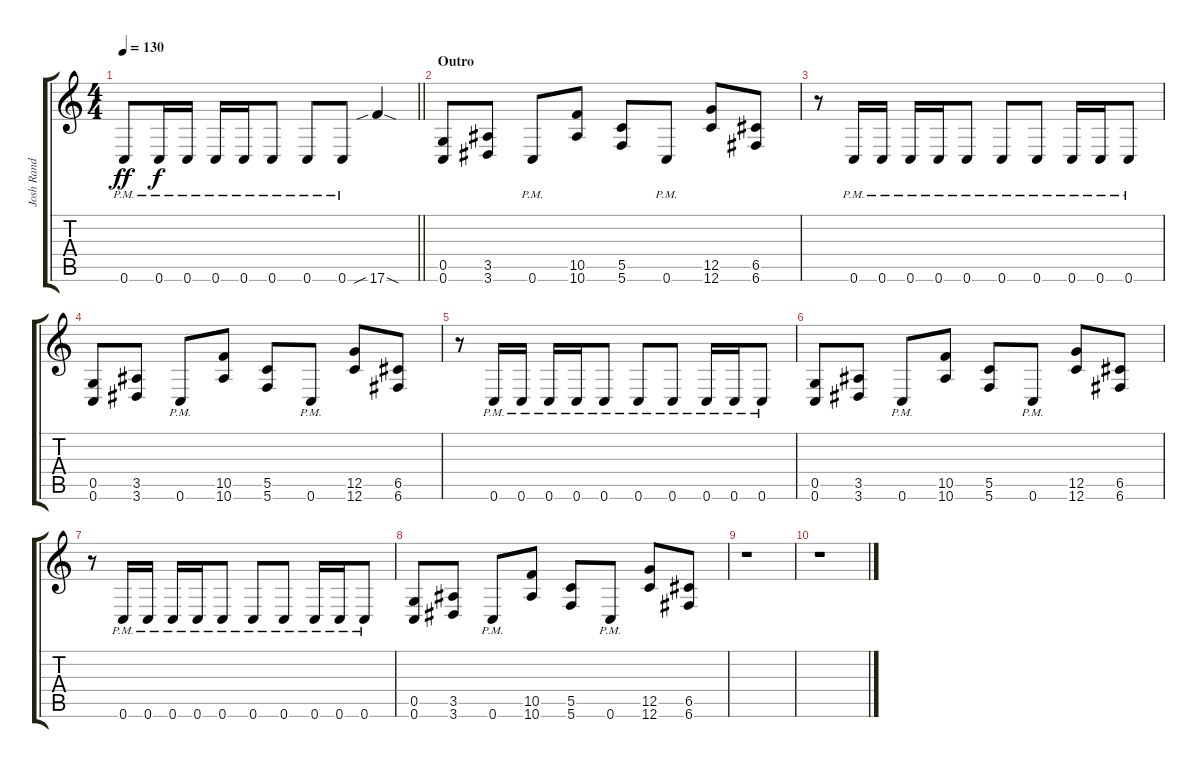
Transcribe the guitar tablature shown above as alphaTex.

\track ("Josh Rand (Lead Guitar)" "Josh Rand ") {instrument distortionguitar}
\staff {score tabs}
\tuning (D4 A3 F3 C3 G2 C2) {hide}
\ts (4 4)
\tempo 130
\clef g2
\barLineRight lightlight
\ks c
0.6{pm}.8{dy ff} 0.6{pm}.16{dy f} 0.6{pm}.16 0.6{pm}.16 0.6{pm}.16 0.6{pm}.8 0.6{pm}.8 0.6{pm}.8 17.6{sib sod}.4 |
\section ("" "Outro")
(0.5 0.6).8 (3.5 3.6).8 0.6{pm}.8 (10.5 10.6).8 (5.5 5.6).8 0.6{pm}.8 (12.5 12.6).8 (6.5 6.6).8 |
r.8 0.6{pm}.16 0.6{pm}.16 0.6{pm}.16 0.6{pm}.16 0.6{pm}.8 0.6{pm}.8 0.6{pm}.8 0.6{pm}.16 0.6{pm}.16 0.6{pm}.8 |
(0.5 0.6).8 (3.5 3.6).8 0.6{pm}.8 (10.5 10.6).8 (5.5 5.6).8 0.6{pm}.8 (12.5 12.6).8 (6.5 6.6).8 |
r.8 0.6{pm}.16 0.6{pm}.16 0.6{pm}.16 0.6{pm}.16 0.6{pm}.8 0.6{pm}.8 0.6{pm}.8 0.6{pm}.16 0.6{pm}.16 0.6{pm}.8 |
(0.5 0.6).8 (3.5 3.6).8 0.6{pm}.8 (10.5 10.6).8 (5.5 5.6).8 0.6{pm}.8 (12.5 12.6).8 (6.5 6.6).8 |
r.8 0.6{pm}.16 0.6{pm}.16 0.6{pm}.16 0.6{pm}.16 0.6{pm}.8 0.6{pm}.8 0.6{pm}.8 0.6{pm}.16 0.6{pm}.16 0.6{pm}.8 |
(0.5 0.6).8 (3.5 3.6).8 0.6{pm}.8 (10.5 10.6).8 (5.5 5.6).8 0.6{pm}.8 (12.5 12.6).8 (6.5 6.6).8 |
r.1 |
r.1
